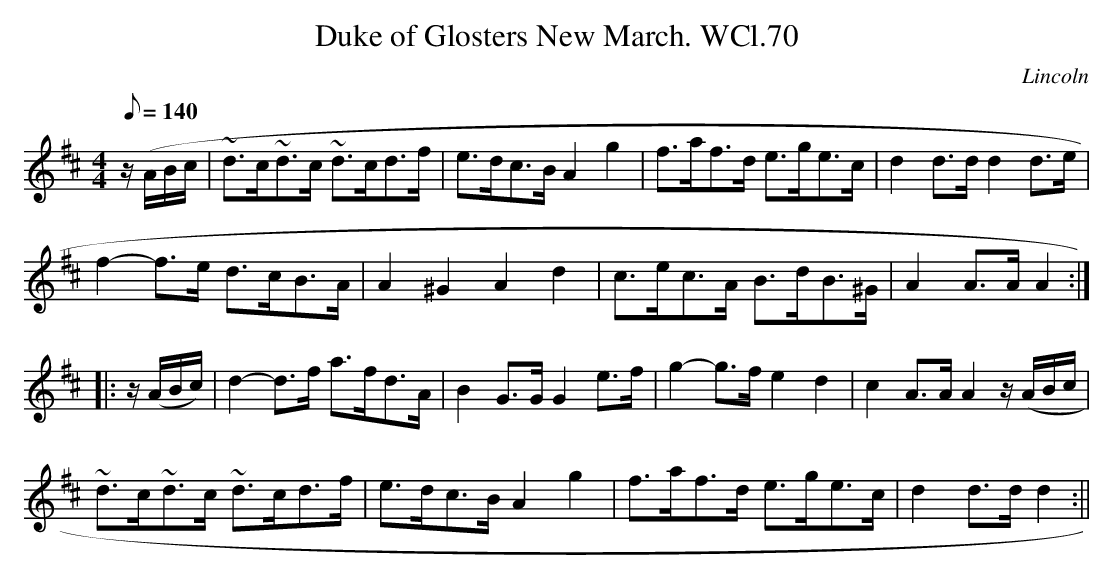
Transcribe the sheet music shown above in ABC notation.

X:1
T:Duke of Glosters New March. WCl.70
M:4/4
L:1/8
Q:140
O:Lincoln
K:D
z/2(A/2B/2c/2|~d>c~d>c ~d>cd>f|e>dc>B A2g2|f>af>d e>ge>c|d2 d>d d2 d>e|!
f2-f>e d>cB>A|A2^G2A2d2|c>ec>A B>dB>^G|A2A>A A2::!
z/2(A/2B/2c/2)|d2-d>f a>fd>A|B2G>GG2e>f|g2-g>f e2d2|c2A>A A2z/2(A/2B/2c/
2)|!~d>c~d>c ~d>cd>f|e>dc>B A2g2|
f>af>d e>ge>c|d2d>dd2:||
